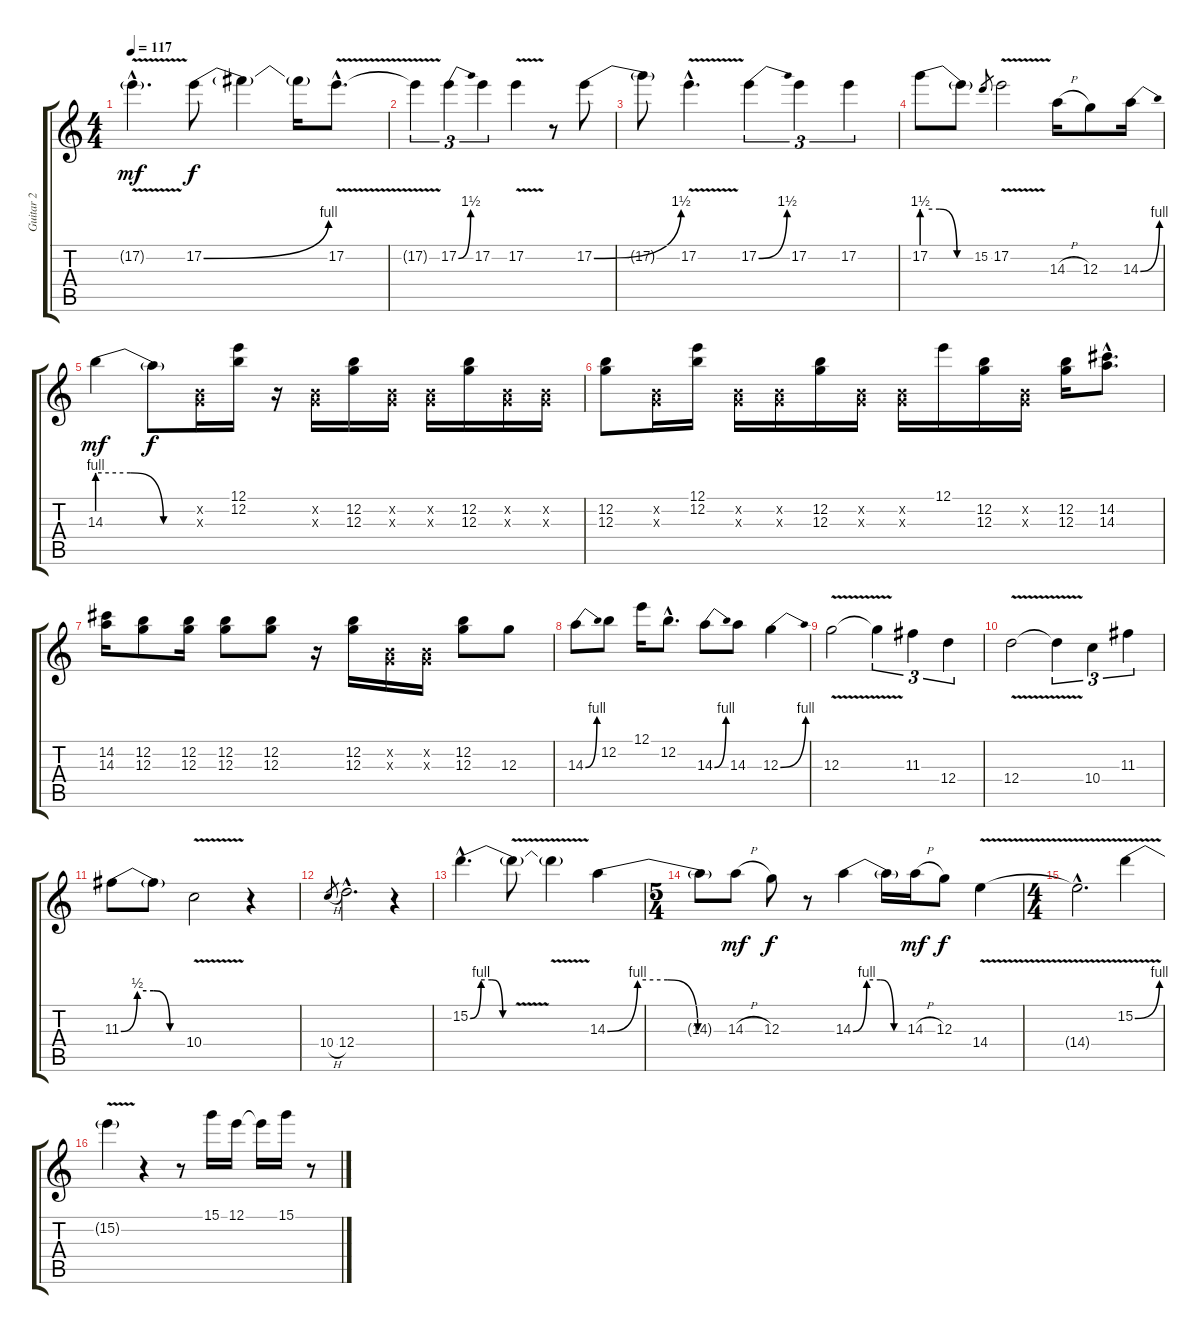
\track ("Guitar 2" "Guitar 2") {instrument distortionguitar}
\staff {score tabs}
\tuning (E4 B3 G3 D3 A2 E2) {hide}
\ts (4 4)
\tempo 117
\clef g2
\ks c
17.2{v g hac}.4{d dy mf} 17.2{be (bend 0 0 60 4)}.8{dy f} 17.2{t}.4 17.2{t}.16 17.2{v hac}.8{d} |
17.2{v t}.4{tu (3 2)} 17.2{be (bend 0 0 60 6)}.4{tu (3 2)} 17.2.4{tu (3 2)} 17.2{v}.4 r.8 17.2{be (bend 0 0 60 6)}.8 |
17.2{t}.8 17.2{v hac}.4{d} 17.2{be (bend 0 0 60 6)}.4{tu (3 2)} 17.2.4{tu (3 2)} 17.2.4{tu (3 2)} |
17.2{be (custom 0 6 20 6 40 0 60 0)}.8 17.2{t}.8 15.2.8{gr} 17.2{v}.2 14.3{h}.16 12.3.8 14.3{be (bend 0 0 60 4)}.16 |
14.3{be (custom 0 4 20 4 40 0 60 0)}.4{dy mf} 14.3{t}.8{dy f} (0.2{x} 0.3{x}).16 (12.1 12.2).16 r.16 (0.2{x} 0.3{x}).16 (12.2 12.3).16 (0.2{x} 0.3{x}).16 (0.2{x} 0.3{x}).16 (12.2 12.3).16 (0.2{x} 0.3{x}).16 (0.2{x} 0.3{x}).16 |
(12.2 12.3).8 (0.2{x} 0.3{x}).16 (12.1 12.2).16 (0.2{x} 0.3{x}).16 (0.2{x} 0.3{x}).16 (12.2 12.3).16 (0.2{x} 0.3{x}).16 (0.2{x} 0.3{x}).16 12.1.16 (12.2 12.3).16 (0.2{x} 0.3{x}).16 (12.2 12.3).16 (14.2{hac} 14.3{hac}).8{d} |
(14.2 14.3).16 (12.2 12.3).8 (12.2 12.3).16 (12.2 12.3).8 (12.2 12.3).8 r.16 (12.2 12.3).16 (0.2{x} 0.3{x}).16 (0.2{x} 0.3{x}).16 (12.2 12.3).8 12.3.8 |
14.3{be (bend 0 0 60 4)}.8 12.2.8 12.1.16 12.2{hac}.8{d} 14.3{be (bend 0 0 60 4)}.8 14.3.8 12.3{be (bend 0 0 60 4)}.4 |
12.3{v}.2 12.3{v t}.4{tu (3 2)} 11.3.4{tu (3 2)} 12.4.4{tu (3 2)} |
12.4{v}.2 12.4{v t}.4{tu (3 2)} 10.4.4{tu (3 2)} 11.3.4{tu (3 2)} |
11.3{be (custom 0 0 15 2 30 2 45 0 60 0)}.8 11.3{t}.8 10.4{v}.2 r.4 |
10.4{h}.8{gr} 12.4{hac}.2{d} r.4 |
15.2{be (custom 0 0 15 4 30 4 45 0 60 0) hac}.4{d} 15.2{v t}.8 15.2{v t}.4 14.3{be (custom 0 0 15 4 30 4 45 0 60 0)}.4 |
\ts (5 4)
14.3{t}.8 14.3{h}.8{dy mf} 12.3.8{dy f} r.8 14.3{be (custom 0 0 15 4 30 4 45 0 60 0)}.4 14.3{t}.16 14.3{h}.16{dy mf} 12.3.8{dy f} 14.4{v}.4 |
\ts (4 4)
14.4{v hac t}.2{d} 15.2{be (bend 0 0 60 4) v}.4 |
15.2{v t}.4 r.4 r.8 15.1.16 12.1.16 12.1{t}.16 15.1.16 r.8
